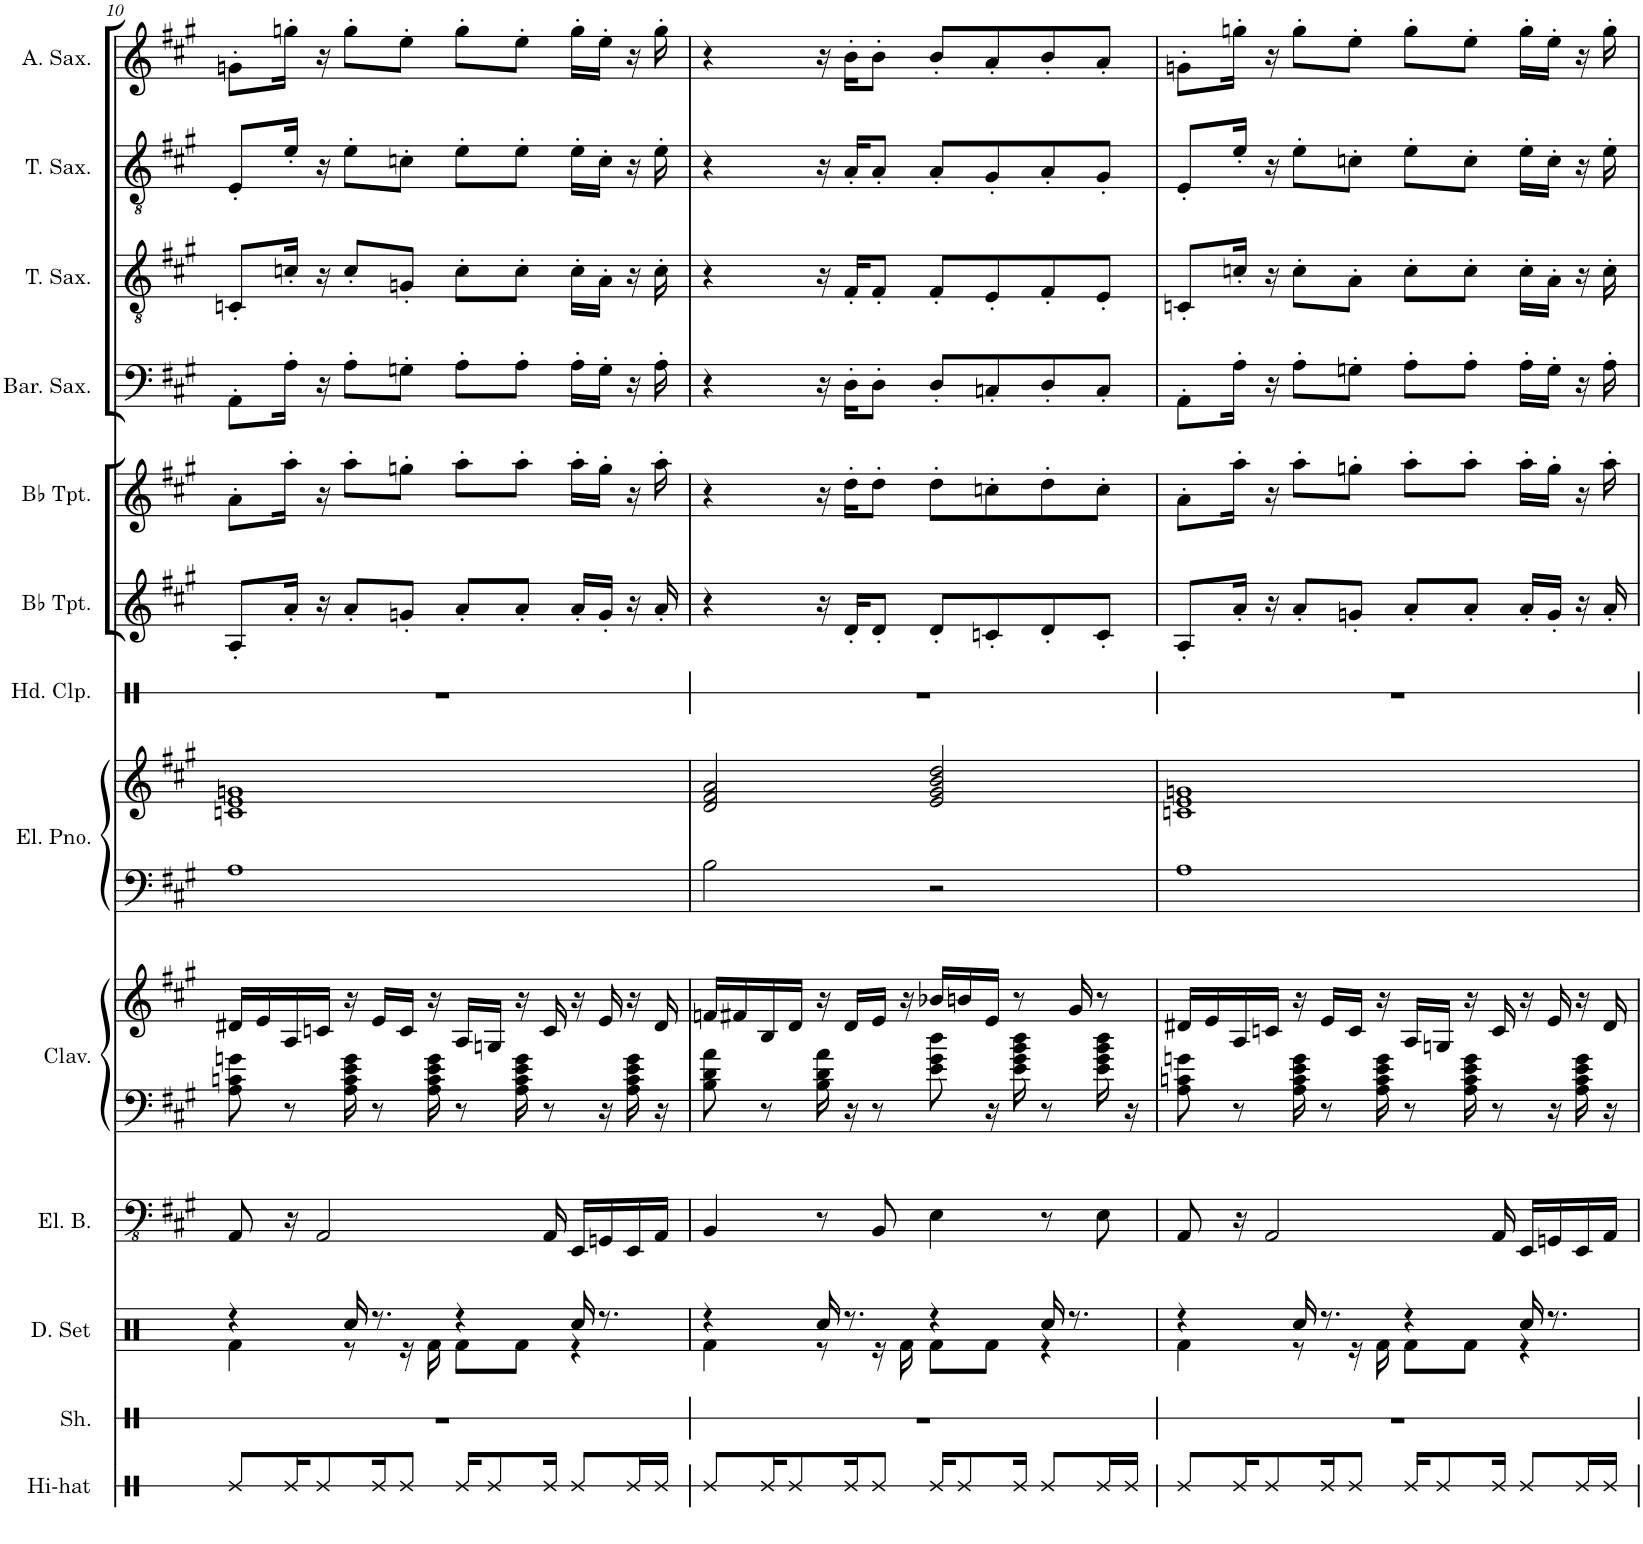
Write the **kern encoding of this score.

**kern	**kern	**kern	**kern	**kern	**kern	**kern	**kern	**kern	**kern	**kern	**kern	**kern	**kern	**kern
*part13	*part12	*part11	*part10	*part9	*part9	*part8	*part8	*part7	*part6	*part5	*part4	*part3	*part2	*part1
*staff15	*staff14	*staff13	*staff12	*staff11	*staff10	*staff9	*staff8	*staff7	*staff6	*staff5	*staff4	*staff3	*staff2	*staff1
*I"Hi-hat	*I"Shaker	*I"Drumset	*I"Electric Bass	*I"Clavinet	*	*I"Electric Piano	*	*I"Hand Clap	*I"Bb Trumpet	*I"Bb Trumpet	*I"Baritone Saxophone	*I"Tenor Saxophone	*I"Tenor Saxophone	*I"Alto Saxophone
*I'Hi-hat	*I'Sh.	*I'D. Set	*I'El. B.	*I'Clav.	*	*I'El. Pno.	*	*I'Hd. Clp.	*I'Bb Tpt.	*I'Bb Tpt.	*I'Bar. Sax.	*I'T. Sax.	*I'T. Sax.	*I'A. Sax.
!!LO:PB:g=z
*clefX	*clefX	*clefX	*clefFv4	*clefF4	*clefG2	*clefF4	*clefG2	*clefX	*clefG2	*clefG2	*clefF4	*clefGv2	*clefGv2	*clefG2
*	*	*	*	*	*	*	*	*	*ITrd1c2	*ITrd1c2	*ITrd12c21	*ITrd8c14	*ITrd8c14	*ITrd5c9
*k[f#c#g#]	*k[f#c#g#]	*k[f#c#g#]	*k[f#c#g#]	*k[f#c#g#]	*k[f#c#g#]	*k[f#c#g#]	*k[f#c#g#]	*k[f#c#g#]	*k[f#c#g#]	*k[f#c#g#]	*k[f#c#g#]	*k[f#c#g#]	*k[f#c#g#]	*k[f#c#g#]
*M4/4	*M4/4	*M4/4	*M4/4	*M4/4	*M4/4	*M4/4	*M4/4	*M4/4	*M4/4	*M4/4	*M4/4	*M4/4	*M4/4	*M4/4
=10	=10	=10	=10	=10	=10	=10	=10	=10	=10	=10	=10	=10	=10	=10
*	*	*^	*	*	*	*	*	*	*	*	*	*	*	*
8Re/L	1r	4r	4Rf\	8AAA/	8A\ 8cn\ 8gn\	16d#X/LL	1A	1cn 1e 1gn	1r	8A'/L	8a'\L	8AA'\L	8Cn'/L	8E'/L	8gn'\L
.	.	.	.	.	.	16e/	.	.	.	.	.	.	.	.	.
16Re/K	.	.	.	16r	8r	16A/	.	.	.	16a'/Jk	16aa'\Jk	16A'\Jk	16cn'/Jk	16e'/Jk	16ggn'\Jk
8Re/	.	.	.	2AAA/	.	16cn/JJ	.	.	.	16r	16r	16r	16r	16r	16r
.	.	16Rcc/	8r	.	16A\ 16c\ 16e\ 16g\	16r	.	.	.	8a'/L	8aa'\L	8A'\L	8c'/L	8e'\L	8gg'\L
16Re/K	.	8.r	.	.	8r	16e/LL	.	.	.	.	.	.	.	.	.
8Re/J	.	.	16r	.	.	16c/JJ	.	.	.	8gn'/J	8ggn'\J	8Gn'\J	8Gn'/J	8cn'\J	8ee'\J
.	.	.	16Rf\	.	16A\ 16c\ 16e\ 16g\	16r	.	.	.	.	.	.	.	.	.
16Re/KL	.	4r	8Rf\L	.	8r	16A/LL	.	.	.	8a'/L	8aa'\L	8A'\L	8c'\L	8e'\L	8gg'\L
8Re/	.	.	.	.	.	16Gn/JJ	.	.	.	.	.	.	.	.	.
.	.	.	8Rf\J	.	16A\ 16c\ 16e\ 16g\	16r	.	.	.	8a'/J	8aa'\J	8A'\J	8c'\J	8e'\J	8ee'\J
16Re/Jk	.	.	.	16AAA/	8r	16c/	.	.	.	.	.	.	.	.	.
8Re/L	.	16Rcc/	4r	16EEE/LL	.	16r	.	.	.	16a'/LL	16aa'\LL	16A'\LL	16c'\LL	16e'\LL	16gg'\LL
.	.	8.r	.	16GGGn/	16r	16e/	.	.	.	16g'/JJ	16gg'\JJ	16G'\JJ	16A'\JJ	16c'\JJ	16ee'\JJ
16Re/L	.	.	.	16EEE/	16A\ 16c\ 16e\ 16g\	16r	.	.	.	16r	16r	16r	16r	16r	16r
16Re/JJ	.	.	.	16AAA/JJ	16r	16d#/	.	.	.	16a'/	16aa'\	16A'\	16c'\	16e'\	16gg'\
=11	=11	=11	=11	=11	=11	=11	=11	=11	=11	=11	=11	=11	=11	=11	=11
8Re/L	1r	4r	4Rf\	4BBB/	8B\ 8d\ 8a\	16fn/LL	2B\	2d/ 2f#/ 2a/	1r	4r	4r	4r	4r	4r	4r
.	.	.	.	.	.	16f#X/	.	.	.	.	.	.	.	.	.
16Re/K	.	.	.	.	8r	16B/	.	.	.	.	.	.	.	.	.
8Re/	.	.	.	.	.	16d/JJ	.	.	.	.	.	.	.	.	.
.	.	16Rcc/	8r	8r	16B\ 16d\ 16a\	16r	.	.	.	16r	16r	16r	16r	16r	16r
16Re/K	.	8.r	.	.	16r	16d/LL	.	.	.	16d'/KL	16dd'\KL	16D'\KL	16F#'/KL	16A'/KL	16b'\KL
8Re/J	.	.	16r	8BBB/	8r	16e/JJ	.	.	.	8d'/J	8dd'\J	8D'\J	8F#'/J	8A'/J	8b'\J
.	.	.	16Rf\	.	.	16r	.	.	.	.	.	.	.	.	.
16Re/KL	.	4r	8Rf\L	4EE\	8e\ 8g#\ 8dd\	16b-X/LL	2r	2e/ 2g#/ 2b/ 2dd/	.	8d'/L	8dd'\L	8D'/L	8F#'/L	8A'/L	8b'/L
8Re/	.	.	.	.	.	16bn/	.	.	.	.	.	.	.	.	.
.	.	.	8Rf\J	.	16r	16e/JJ	.	.	.	8cn'/	8ccn'\	8Cn'/	8E'/	8G#'/	8a'/
16Re/Jk	.	.	.	.	16e\ 16g#\ 16b\ 16dd\	8r	.	.	.	.	.	.	.	.	.
8Re/L	.	16Rcc/	4r	8r	8r	.	.	.	.	8d'/	8dd'\	8D'/	8F#'/	8A'/	8b'/
.	.	8.r	.	.	.	16g#/	.	.	.	.	.	.	.	.	.
16Re/L	.	.	.	8EE\	16e\ 16g#\ 16b\ 16dd\	8r	.	.	.	8c'/J	8cc'\J	8C'/J	8E'/J	8G#'/J	8a'/J
16Re/JJ	.	.	.	.	16r	.	.	.	.	.	.	.	.	.	.
=12	=12	=12	=12	=12	=12	=12	=12	=12	=12	=12	=12	=12	=12	=12	=12
8Re/L	1r	4r	4Rf\	8AAA/	8A\ 8cn\ 8gn\	16d#X/LL	1A	1cn 1e 1gn	1r	8A'/L	8a'\L	8AA'\L	8Cn'/L	8E'/L	8gn'\L
.	.	.	.	.	.	16e/	.	.	.	.	.	.	.	.	.
16Re/K	.	.	.	16r	8r	16A/	.	.	.	16a'/Jk	16aa'\Jk	16A'\Jk	16cn'/Jk	16e'/Jk	16ggn'\Jk
8Re/	.	.	.	2AAA/	.	16cn/JJ	.	.	.	16r	16r	16r	16r	16r	16r
.	.	16Rcc/	8r	.	16A\ 16c\ 16e\ 16g\	16r	.	.	.	8a'/L	8aa'\L	8A'\L	8c'\L	8e'\L	8gg'\L
16Re/K	.	8.r	.	.	8r	16e/LL	.	.	.	.	.	.	.	.	.
8Re/J	.	.	16r	.	.	16c/JJ	.	.	.	8gn'/J	8ggn'\J	8Gn'\J	8A'\J	8cn'\J	8ee'\J
.	.	.	16Rf\	.	16A\ 16c\ 16e\ 16g\	16r	.	.	.	.	.	.	.	.	.
16Re/KL	.	4r	8Rf\L	.	8r	16A/LL	.	.	.	8a'/L	8aa'\L	8A'\L	8c'\L	8e'\L	8gg'\L
8Re/	.	.	.	.	.	16Gn/JJ	.	.	.	.	.	.	.	.	.
.	.	.	8Rf\J	.	16A\ 16c\ 16e\ 16g\	16r	.	.	.	8a'/J	8aa'\J	8A'\J	8c'\J	8c'\J	8ee'\J
16Re/Jk	.	.	.	16AAA/	8r	16c/	.	.	.	.	.	.	.	.	.
8Re/L	.	16Rcc/	4r	16EEE/LL	.	16r	.	.	.	16a'/LL	16aa'\LL	16A'\LL	16c'\LL	16e'\LL	16gg'\LL
.	.	8.r	.	16GGGn/	16r	16e/	.	.	.	16g'/JJ	16gg'\JJ	16G'\JJ	16A'\JJ	16c'\JJ	16ee'\JJ
16Re/L	.	.	.	16EEE/	16A\ 16c\ 16e\ 16g\	16r	.	.	.	16r	16r	16r	16r	16r	16r
16Re/JJ	.	.	.	16AAA/JJ	16r	16d#/	.	.	.	16a'/	16aa'\	16A'\	16c'\	16e'\	16gg'\
*	*	*v	*v	*	*	*	*	*	*	*	*	*	*	*	*
=	=	=	=	=	=	=	=	=	=	=	=	=	=	=
*-	*-	*-	*-	*-	*-	*-	*-	*-	*-	*-	*-	*-	*-	*-
